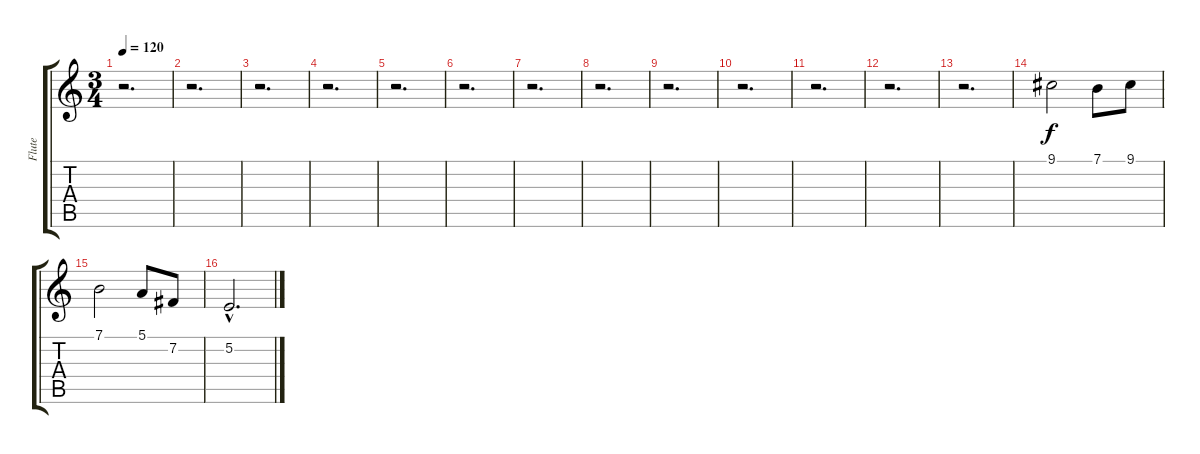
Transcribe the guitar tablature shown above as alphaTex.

\track ("Flute" "Flute") {instrument flute}
\staff {score tabs}
\tuning (E4 B3 G3 D3 A2 E2) {hide}
\ts (3 4)
\tempo 120
\clef g2
\ks c
r.2{d dy f} |
r.2{d} |
r.2{d} |
r.2{d} |
r.2{d} |
r.2{d} |
r.2{d} |
r.2{d} |
r.2{d} |
r.2{d} |
r.2{d} |
r.2{d} |
r.2{d} |
9.1.2 7.1.8 9.1.8 |
7.1.2 5.1.8 7.2.8 |
5.2{hac}.2{d}
